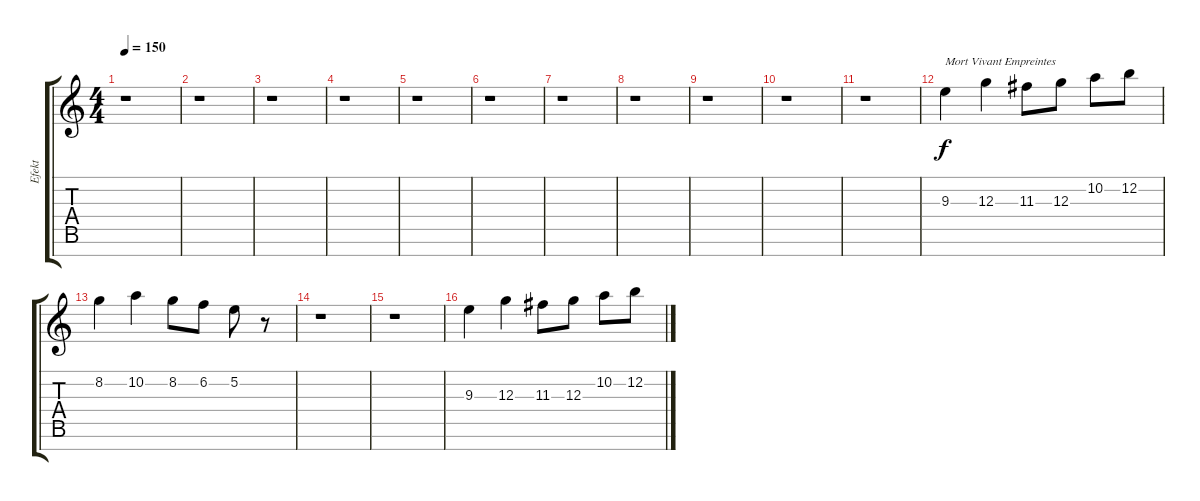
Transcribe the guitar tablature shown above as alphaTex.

\track ("Efekt" "Efekt") {instrument distortionguitar}
\staff {score tabs}
\tuning (E4 B3 G3 D3 A2 E2 B1) {hide}
\ts (4 4)
\tempo 150
\clef g2
\ks c
r.1{dy f} |
r.1 |
r.1 |
r.1 |
r.1 |
r.1 |
r.1 |
r.1 |
r.1 |
r.1 |
r.1 |
9.3.4{txt "Mort Vivant Empreintes"} 12.3.4 11.3.8 12.3.8 10.2.8 12.2.8 |
8.2.4 10.2.4 8.2.8 6.2.8 5.2.8 r.8 |
r.1 |
r.1 |
9.3.4 12.3.4 11.3.8 12.3.8 10.2.8 12.2.8
